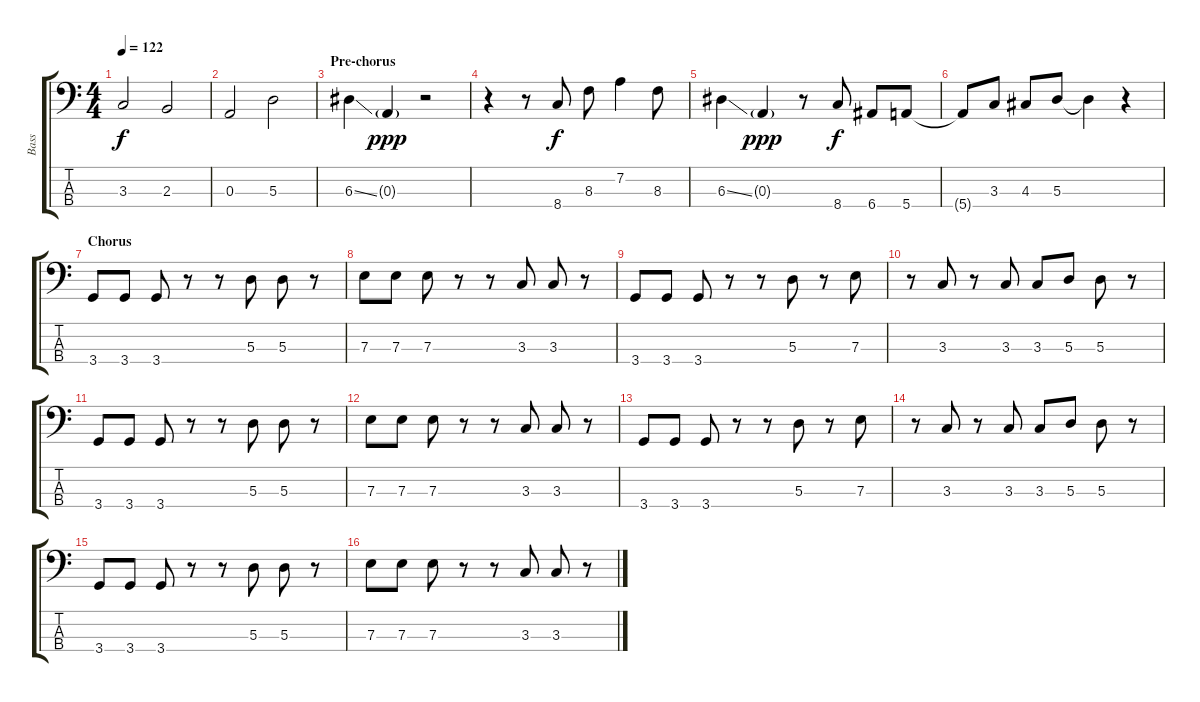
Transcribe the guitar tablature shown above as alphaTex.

\track ("Bass" "Bass") {instrument electricbassfinger}
\staff {score tabs}
\tuning (G2 D2 A1 E1) {hide}
\ts (4 4)
\tempo 122
\clef f4
\ks c
3.3.2{dy f} 2.3.2 |
0.3.2 5.3.2 |
\section ("" "Pre-chorus")
6.3{ss}.4 0.3{g}.4{dy ppp} r.2 |
r.4 r.8 8.4.8{dy f} 8.3.8 7.2.4 8.3.8 |
6.3{ss}.4 0.3{g}.4{dy ppp} r.8 8.4.8{dy f} 6.4.8 5.4.8 |
5.4{t}.8 3.3.8 4.3.8 5.3.8 5.3{t}.4 r.4 |
\section ("" "Chorus")
3.4.8 3.4.8 3.4.8 r.8 r.8 5.3.8 5.3.8 r.8 |
7.3.8 7.3.8 7.3.8 r.8 r.8 3.3.8 3.3.8 r.8 |
3.4.8 3.4.8 3.4.8 r.8 r.8 5.3.8 r.8 7.3.8 |
r.8 3.3.8 r.8 3.3.8 3.3.8 5.3.8 5.3.8 r.8 |
3.4.8 3.4.8 3.4.8 r.8 r.8 5.3.8 5.3.8 r.8 |
7.3.8 7.3.8 7.3.8 r.8 r.8 3.3.8 3.3.8 r.8 |
3.4.8 3.4.8 3.4.8 r.8 r.8 5.3.8 r.8 7.3.8 |
r.8 3.3.8 r.8 3.3.8 3.3.8 5.3.8 5.3.8 r.8 |
3.4.8 3.4.8 3.4.8 r.8 r.8 5.3.8 5.3.8 r.8 |
7.3.8 7.3.8 7.3.8 r.8 r.8 3.3.8 3.3.8 r.8
